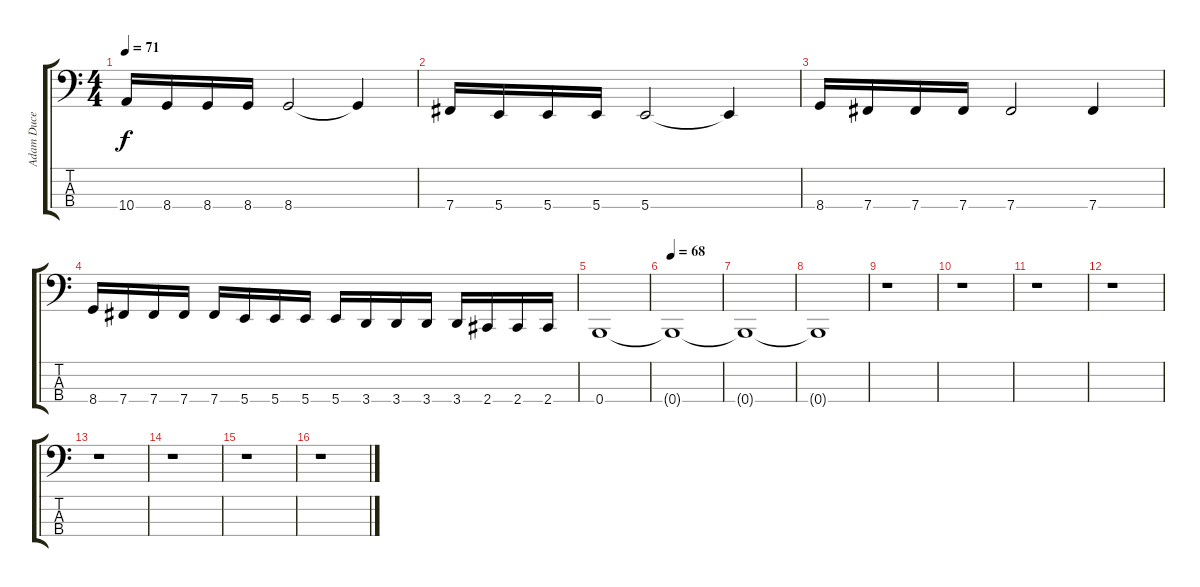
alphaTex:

\track ("Adam Duce " "Adam Duce ") {instrument electricbasspick}
\staff {score tabs}
\tuning (E2 B1 Gb1 B0) {hide}
\ts (4 4)
\tempo 71
\clef f4
\ks c
10.4.16{dy f} 8.4.16 8.4.16 8.4.16 8.4.2 8.4{t}.4 |
7.4.16 5.4.16 5.4.16 5.4.16 5.4.2 5.4{t}.4 |
8.4.16 7.4.16 7.4.16 7.4.16 7.4.2 7.4.4 |
8.4.16 7.4.16 7.4.16 7.4.16 7.4.16 5.4.16 5.4.16 5.4.16 5.4.16 3.4.16 3.4.16 3.4.16 3.4.16 2.4.16 2.4.16 2.4.16 |
0.4.1 |
\tempo 68
0.4{t}.1 |
0.4{t}.1 |
0.4{t}.1 |
r.1 |
r.1 |
r.1 |
r.1 |
r.1 |
r.1 |
r.1 |
r.1
